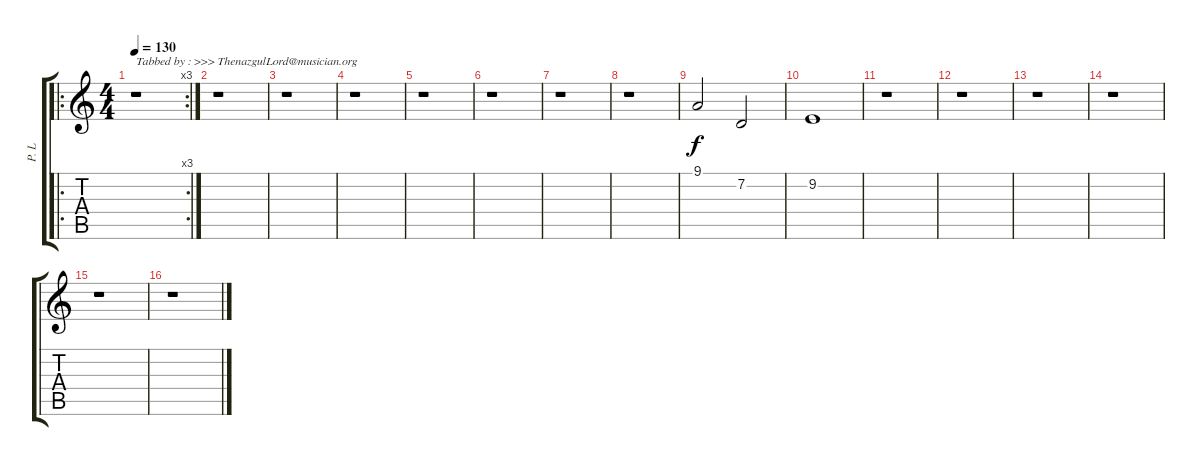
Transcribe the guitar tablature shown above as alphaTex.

\track ("      P. Lof (keyboard)" "      P. L") {instrument stringensemble1}
\staff {score tabs}
\tuning (C4 G3 Eb3 Bb2 F2 C2) {hide}
\ro
\rc 3
\ts (4 4)
\tempo 130
\clef g2
\ks c
r.1{txt "Tabbed by : >>> ThenazgulLord@musician.org" dy f instrument stringensemble1} |
r.1 |
r.1 |
r.1 |
r.1 |
r.1 |
r.1 |
r.1 |
9.1.2 7.2.2 |
9.2.1 |
r.1 |
r.1 |
r.1 |
r.1 |
r.1 |
r.1
